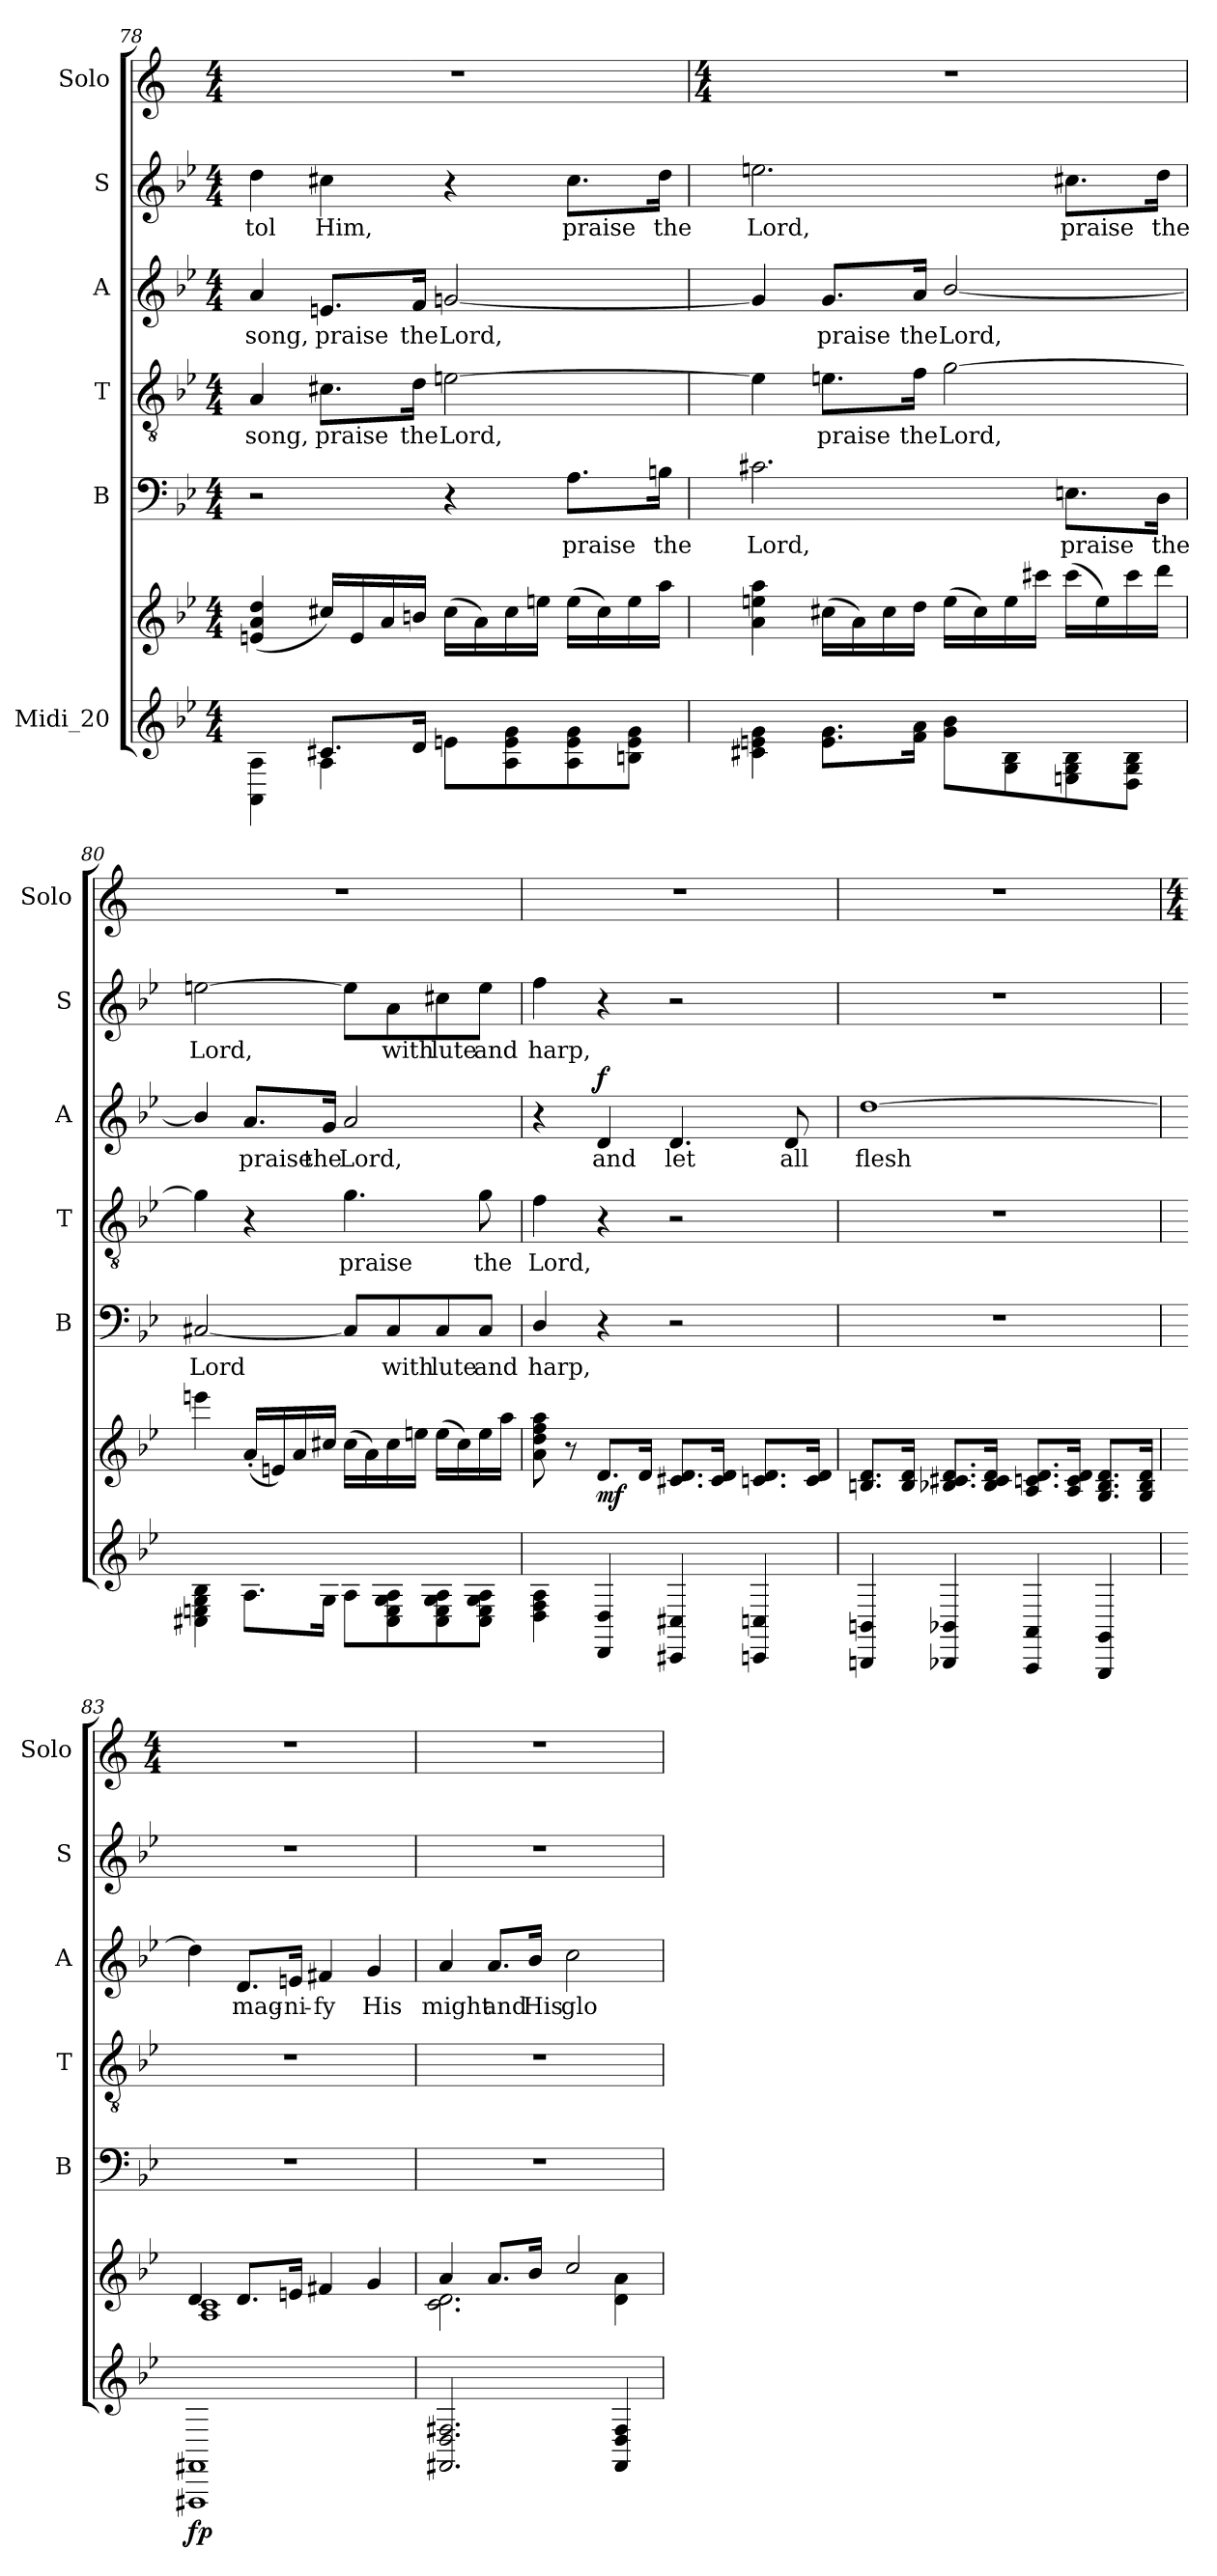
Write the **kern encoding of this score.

**kern	**kern	**dynam	**kern	**text	**kern	**text	**kern	**text	**dynam	**kern	**text	**kern
*part6	*part6	*part6	*part5	*part5	*part4	*part4	*part3	*part3	*part3	*part2	*part2	*part1
*staff7	*staff6	*staff6/7	*staff5	*staff5	*staff4	*staff4	*staff3	*staff3	*staff3	*staff2	*staff2	*staff1
*I"Midi_20	*	*	*I"B	*	*I"T	*	*I"A	*	*	*I"S	*	*I"Solo
*	*	*	*I'B	*	*I'T	*	*I'A	*	*	*I'S	*	*I'Solo
!!LO:LB:g=z
*clefG2	*clefG2	*	*clefF4	*	*clefGv2	*	*clefG2	*	*	*clefG2	*	*clefG2
*k[b-e-]	*k[b-e-]	*	*k[b-e-]	*	*k[b-e-]	*	*k[b-e-]	*	*	*k[b-e-]	*	*k[]
*M4/4	*M4/4	*	*M4/4	*	*M4/4	*	*M4/4	*	*	*M4/4	*	*M4/4
=78	=78	=78	=78	=78	=78	=78	=78	=78	=78	=78	=78	=78
*^	*	*	*	*	*	*	*	*	*	*	*	*
!	!	!	!	!	!	!	!LO:LY:b	!	!LO:LY:b	!	!	!LO:LY:b	!
4AA\ 4A\	4ryy	(<4en/ 4a/ 4dd/	.	2r	.	4A/	song,	4a/	song,	.	4dd\	-tol	1r
!	!	!	!	!	!	!	!LO:LY:b	!	!LO:LY:b	!	!	!LO:LY:b	!
8.c#X/L	4A\	16cc#X/LL)	.	.	.	8.c#X\L	praise	8.en/L	praise	.	4cc#X\	Him,	.
.	.	16e/	.	.	.	.	.	.	.	.	.	.	.
.	.	16a/	.	.	.	.	.	.	.	.	.	.	.
!	!	!	!	!	!	!	!LO:LY:b	!	!LO:LY:b	!	!	!	!
16d/Jk	.	16bn/JJ	.	.	.	16d\Jk	the	16f/Jk	the	.	.	.	.
!	!	!	!	!	!	!	!LO:LY:b	!	!LO:LY:b	!	!	!	!
8en\L	2ryy	(>16cc#\LL	.	4r	.	[2en\	Lord,	[2gni/	Lord,	.	4r	.	.
.	.	16a\)	.	.	.	.	.	.	.	.	.	.	.
8A\ 8e\ 8g\	.	16cc#\	.	.	.	.	.	.	.	.	.	.	.
.	.	16een\JJ	.	.	.	.	.	.	.	.	.	.	.
!	!	!	!	!	!LO:LY:b	!	!	!	!	!	!	!LO:LY:b	!
8A\ 8e\ 8g\	.	(>16ee\LL	.	8.A\L	praise	.	.	.	.	.	8.cc#\L	praise	.
.	.	16cc#\)	.	.	.	.	.	.	.	.	.	.	.
8Bn\ 8e\ 8g\J	.	16ee\	.	.	.	.	.	.	.	.	.	.	.
!	!	!	!	!	!LO:LY:b	!	!	!	!	!	!	!LO:LY:b	!
.	.	16aa\JJ	.	16Bn\Jk	the	.	.	.	.	.	16dd\Jk	the	.
*v	*v	*	*	*	*	*	*	*	*	*	*	*	*
!!LO:PB:g=z
=79	=79	=79	=79	=79	=79	=79	=79	=79	=79	=79	=79	=79
*	*	*	*	*	*	*	*	*	*	*	*	*M4/4
!	!	!	!	!LO:LY:b	!	!	!	!	!	!	!LO:LY:b	!
4c#X\ 4en\ 4g\	4a\ 4een\ 4aa\	.	2.c#X\	Lord,	4e\]	.	4gni/]	.	.	2.een\	Lord,	1r
!	!	!	!	!	!	!LO:LY:b	!	!LO:LY:b	!	!	!	!
8.e\ 8.g\L	(>16cc#X\LL	.	.	.	8.en\L	praise	8.g/L	praise	.	.	.	.
.	16a\)	.	.	.	.	.	.	.	.	.	.	.
.	16cc#\	.	.	.	.	.	.	.	.	.	.	.
!	!	!	!	!	!	!LO:LY:b	!	!LO:LY:b	!	!	!	!
16f\ 16a\Jk	16dd\JJ	.	.	.	16f\Jk	the	16a/Jk	the	.	.	.	.
!	!	!	!	!	!	!LO:LY:b	!	!LO:LY:b	!	!	!	!
8g\ 8b-\L	(>16ee\LL	.	.	.	[2g\	Lord,	[2b-/	Lord,	.	.	.	.
.	16cc#\)	.	.	.	.	.	.	.	.	.	.	.
8G\ 8B-\	16ee\	.	.	.	.	.	.	.	.	.	.	.
.	16ccc#X\JJ	.	.	.	.	.	.	.	.	.	.	.
!	!	!	!	!LO:LY:b	!	!	!	!	!	!	!LO:LY:b	!
8En\ 8G\ 8B-\	(>16ccc#\LL	.	8.En\L	praise	.	.	.	.	.	8.cc#X\L	praise	.
.	16ee\)	.	.	.	.	.	.	.	.	.	.	.
8D\ 8G\ 8B-\J	16ccc#\	.	.	.	.	.	.	.	.	.	.	.
!	!	!	!	!LO:LY:b	!	!	!	!	!	!	!LO:LY:b	!
.	16ddd\JJ	.	16D\Jk	the	.	.	.	.	.	16dd\Jk	the	.
=80	=80	=80	=80	=80	=80	=80	=80	=80	=80	=80	=80	=80
!	!	!	!	!LO:LY:b	!	!	!	!	!	!	!LO:LY:b	!
4C#X\ 4En\ 4G\ 4B-\	4eeen\	.	[2C#X/	Lord	4g\]	.	4b-/]	.	.	[2een\	Lord,	1r
!	!	!	!	!	!	!	!	!LO:LY:b	!	!	!	!
8.A\L	(<16a'/LL	.	.	.	4r	.	8.a/L	praise	.	.	.	.
.	16en/)	.	.	.	.	.	.	.	.	.	.	.
.	16a/	.	.	.	.	.	.	.	.	.	.	.
!	!	!	!	!	!	!	!	!LO:LY:b	!	!	!	!
16G\Jk	16cc#X/JJ	.	.	.	.	.	16g/Jk	the	.	.	.	.
!	!	!	!	!	!	!LO:LY:b	!	!LO:LY:b	!	!	!	!
8A\L	(>16cc#\LL	.	8C#/L]	.	4.g\	praise	2a/	Lord,	.	8ee\L]	.	.
.	16a\)	.	.	.	.	.	.	.	.	.	.	.
!	!	!	!	!LO:LY:b	!	!	!	!	!	!	!LO:LY:b	!
8C#\ 8E\ 8G\ 8A\	16cc#\	.	8C#/	with	.	.	.	.	.	8a\	with	.
.	16een\JJ	.	.	.	.	.	.	.	.	.	.	.
!	!	!	!	!LO:LY:b	!	!	!	!	!	!	!LO:LY:b	!
8C#\ 8E\ 8G\ 8A\	(>16ee\LL	.	8C#/	lute	.	.	.	.	.	8cc#X\	lute	.
.	16cc#\)	.	.	.	.	.	.	.	.	.	.	.
!	!	!	!	!LO:LY:b	!	!LO:LY:b	!	!	!	!	!LO:LY:b	!
8C#\ 8E\ 8G\ 8A\J	16ee\	.	8C#/J	and	8g\	the	.	.	.	8ee\J	and	.
.	16aa\JJ	.	.	.	.	.	.	.	.	.	.	.
=81	=81	=81	=81	=81	=81	=81	=81	=81	=81	=81	=81	=81
!	!	!	!	!LO:LY:b	!	!LO:LY:b	!	!	!	!	!LO:LY:b	!
4D\ 4F\ 4A\	8a\ 8dd\ 8ff\ 8aa\	.	4D/	harp,	4f\	Lord,	4r	.	.	4ff\	harp,	1r
.	8r	.	.	.	.	.	.	.	.	.	.	.
!	!	!LO:DY:b	!	!	!	!	!	!LO:LY:b	!LO:DY:b	!	!	!
4DD/ 4D/	8.d/L	mf	4r	.	4r	.	4d/	and	f	4r	.	.
.	16d/Jk	.	.	.	.	.	.	.	.	.	.	.
!	!	!	!	!	!	!	!	!LO:LY:b	!	!	!	!
4CC#X/ 4C#X/	8.c#X/ 8.d/L	.	2r	.	2r	.	4.d/	let	.	2r	.	.
.	16c#/ 16d/Jk	.	.	.	.	.	.	.	.	.	.	.
4CCn/ 4Cn/	8.cn/ 8.d/L	.	.	.	.	.	.	.	.	.	.	.
!	!	!	!	!	!	!	!	!LO:LY:b	!	!	!	!
.	.	.	.	.	.	.	8d/	all	.	.	.	.
.	16c/ 16d/Jk	.	.	.	.	.	.	.	.	.	.	.
!!LO:LB:g=z
=82	=82	=82	=82	=82	=82	=82	=82	=82	=82	=82	=82	=82
!	!	!	!	!	!	!	!	!LO:LY:b	!	!	!	!
4BBBn/ 4BBn/	8.Bn/ 8.d/L	.	1r	.	1r	.	[1dd	flesh	.	1r	.	1r
.	16B/ 16d/Jk	.	.	.	.	.	.	.	.	.	.	.
4BBB-X/ 4BB-X/	8.B-X/ 8.c#X/ 8.d/L	.	.	.	.	.	.	.	.	.	.	.
.	16B-/ 16c#/ 16d/Jk	.	.	.	.	.	.	.	.	.	.	.
4AAA/ 4AA/	8.A/ 8.cn/ 8.d/L	.	.	.	.	.	.	.	.	.	.	.
.	16A/ 16c/ 16d/Jk	.	.	.	.	.	.	.	.	.	.	.
4GGG/ 4GG/	8.G/ 8.B-/ 8.d/L	.	.	.	.	.	.	.	.	.	.	.
.	16G/ 16B-/ 16d/Jk	.	.	.	.	.	.	.	.	.	.	.
!!LO:PB:g=z
=83	=83	=83	=83	=83	=83	=83	=83	=83	=83	=83	=83	=83
*	*	*	*	*	*	*	*	*	*	*	*	*M4/4
*	*^	*	*	*	*	*	*	*	*	*	*	*
!	!	!	!LO:DY:b=2	!	!	!	!	!	!	!	!	!	!
1FFF#X 1FF#X	4d/	1A 1c	fp	1r	.	1r	.	4dd\]	.	.	1r	.	1r
!	!	!	!	!	!	!	!	!	!LO:LY:b	!	!	!	!
.	8.d/L	.	.	.	.	.	.	8.d/L	mag-	.	.	.	.
!	!	!	!	!	!	!	!	!	!LO:LY:b	!	!	!	!
.	16en/Jk	.	.	.	.	.	.	16en/Jk	-ni-	.	.	.	.
!	!	!	!	!	!	!	!	!	!LO:LY:b	!	!	!	!
.	4f#X/	.	.	.	.	.	.	4f#X/	-fy	.	.	.	.
!	!	!	!	!	!	!	!	!	!LO:LY:b	!	!	!	!
.	4g/	.	.	.	.	.	.	4g/	His	.	.	.	.
=84	=84	=84	=84	=84	=84	=84	=84	=84	=84	=84	=84	=84	=84
!	!	!	!	!	!	!	!	!	!LO:LY:b	!	!	!	!
2.FF#X/ 2.D/ 2.F#X/	4a/	2.c\ 2.d\	.	1r	.	1r	.	4a/	might	.	1r	.	1r
!	!	!	!	!	!	!	!	!	!LO:LY:b	!	!	!	!
.	8.a/L	.	.	.	.	.	.	8.a/L	and	.	.	.	.
!	!	!	!	!	!	!	!	!	!LO:LY:b	!	!	!	!
.	16b-/Jk	.	.	.	.	.	.	16b-/Jk	His	.	.	.	.
!	!	!	!	!	!	!	!	!	!LO:LY:b	!	!	!	!
.	2cc/	.	.	.	.	.	.	2cc\	glo-	.	.	.	.
4FF#/ 4D/ 4F#/	.	4d\ 4a\	.	.	.	.	.	.	.	.	.	.	.
*	*v	*v	*	*	*	*	*	*	*	*	*	*	*
=	=	=	=	=	=	=	=	=	=	=	=	=
*-	*-	*-	*-	*-	*-	*-	*-	*-	*-	*-	*-	*-
